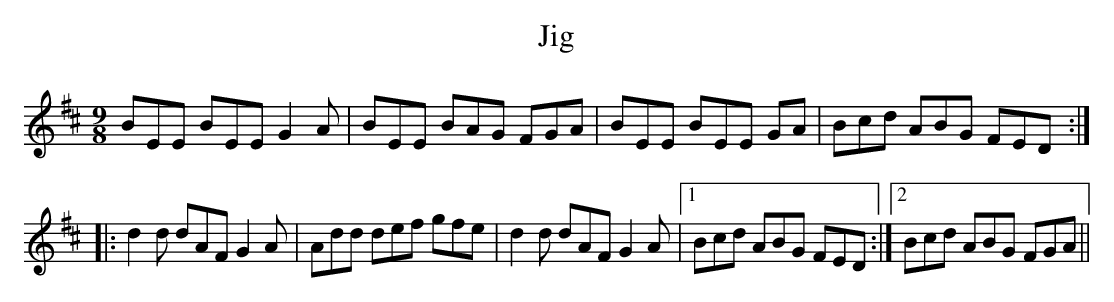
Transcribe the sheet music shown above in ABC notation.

X:1
T:Jig
M:9/8
L:1/8
K:Edor
BEE BEE G2A|BEE BAG FGA|BEE BEE GA|Bcd ABG FED:|
|:d2d dAF G2A|Add def gfe|d2d dAF G2A|1 Bcd ABG FED:|2 Bcd ABG FGA||
